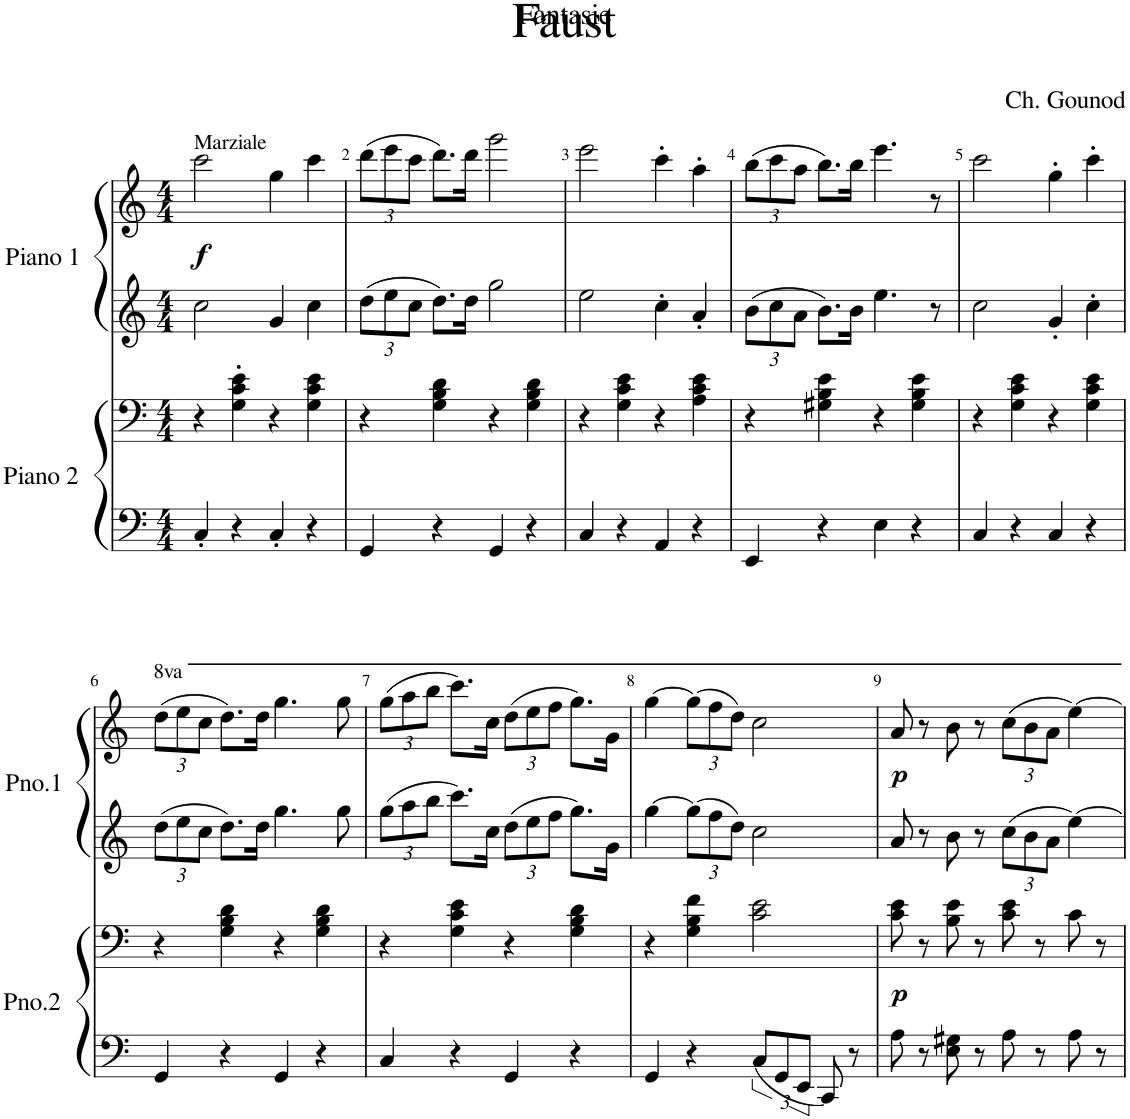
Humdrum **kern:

**kern	**kern	**dynam	**kern	**kern	**dynam
*part2	*part2	*part2	*part1	*part1	*part1
*staff4	*staff3	*staff3/4	*staff2	*staff1	*staff1/2
*I"Piano 2	*	*	*I"Piano 1	*	*
*I'Pno.2	*	*	*I'Pno.1	*	*
*clefF4	*clefF4	*	*clefG2	*clefG2	*
*k[]	*k[]	*	*k[]	*k[]	*
*M4/4	*M4/4	*	*M4/4	*M4/4	*
=1	=1	=1	=1	=1	=1
!	!	!	!	!LO:TX:a:t=Marziale	!
!	!	!	!	!	!LO:DY:b
4C'/	4r	.	2cc\	2ccc\	f
4r	4G\' 4c\' 4e\'	.	.	.	.
4C'/	4r	.	4g/	4gg\	.
4r	4G\ 4c\ 4e\	.	4cc\	4ccc\	.
=2	=2	=2	=2	=2	=2
*	*	*	*Xbrackettup	*Xbrackettup	*
4GG/	4r	.	12dd\L	(12ddd\L	.
.	.	.	12ee\	12eee\	.
.	.	.	12cc\J	12ccc\J	.
4r	4G\ 4B\ 4d\	.	8.dd\L	8.ddd\L)	.
.	.	.	16dd\Jk	16ddd\Jk	.
4GG/	4r	.	2gg\	2ggg\	.
4r	4G\ 4B\ 4d\	.	.	.	.
=3	=3	=3	=3	=3	=3
4C/	4r	.	2ee\	2eee\	.
4r	4G\ 4c\ 4e\	.	.	.	.
4AA/	4r	.	4cc'\	4ccc'\	.
4r	4A\ 4c\ 4e\	.	4a'/	4aa'\	.
=4	=4	=4	=4	=4	=4
4EE/	4r	.	12b\L	(12bb\L	.
.	.	.	12cc\	12ccc\	.
.	.	.	12a\J	12aa\J	.
4r	4G#X\ 4B\ 4e\	.	8.b\L	8.bb\L)	.
.	.	.	16b\Jk	16bb\Jk	.
4E\	4r	.	4.ee\	4.eee\	.
4r	4G#\ 4B\ 4e\	.	.	.	.
.	.	.	8r	8r	.
=5	=5	=5	=5	=5	=5
4C/	4r	.	2cc\	2ccc\	.
4r	4G\ 4c\ 4e\	.	.	.	.
4C/	4r	.	4g'/	4gg'\	.
4r	4G\ 4c\ 4e\	.	4cc'\	4ccc'\	.
!!LO:LB:g=z
=6	=6	=6	=6	=6	=6
4GG/	4r	.	12dd\L	(12ddd\L	.
.	.	.	12ee\	12eee\	.
.	.	.	12cc\J	12ccc\J	.
4r	4G\ 4B\ 4d\	.	8.dd\L	8.ddd\L)	.
.	.	.	16dd\Jk	16ddd\Jk	.
4GG/	4r	.	4.gg\	4.ggg\	.
4r	4G\ 4B\ 4d\	.	.	.	.
.	.	.	8gg\	8ggg\	.
=7	=7	=7	=7	=7	=7
4C/	4r	.	12gg\L	(12ggg\L	.
.	.	.	12aa\	12aaa\	.
.	.	.	12bb\J	12bbb\J	.
4r	4G\ 4c\ 4e\	.	8.ccc\L	8.cccc\L)	.
.	.	.	16cc\Jk	16ccc\Jk	.
4GG/	4r	.	12dd\L	(12ddd\L	.
.	.	.	12ee\	12eee\	.
.	.	.	12ff\J	12fff\J	.
4r	4G\ 4B\ 4d\	.	8.gg\L	8.ggg\L)	.
.	.	.	16g\Jk	16gg\Jk	.
=8	=8	=8	=8	=8	=8
4GG/	4r	.	[4gg\	[4ggg\	.
4r	4G\ 4B\ 4f\	.	12gg\L]	(12ggg\L]	.
.	.	.	12ff\	12fff\	.
.	.	.	12dd\J	12ddd\J)	.
12C/L	2c\ 2e\	.	2cc\	2ccc\	.
12GG/	.	.	.	.	.
12EE/J	.	.	.	.	.
8CC/	.	.	.	.	.
8r	.	.	.	.	.
=9	=9	=9	=9	=9	=9
!	!	!LO:DY:b	!	!	!LO:DY:b
8A\	8c\ 8e\	p	8a/	8aa/	p
8r	8r	.	8r	8r	.
8E\ 8G#X\	8B\ 8e\	.	8b\	8bb\	.
8r	8r	.	8r	8r	.
8A\	8c\ 8e\	.	12cc\L	(12ccc\L	.
.	.	.	12b\	12bb\	.
8r	8r	.	.	.	.
.	.	.	12a\J	12aa\J	.
8A\	8c\	.	[4ee\	[4eee\)	.
8r	8r	.	.	.	.
=	=	=	=	=	=
*-	*-	*-	*-	*-	*-
